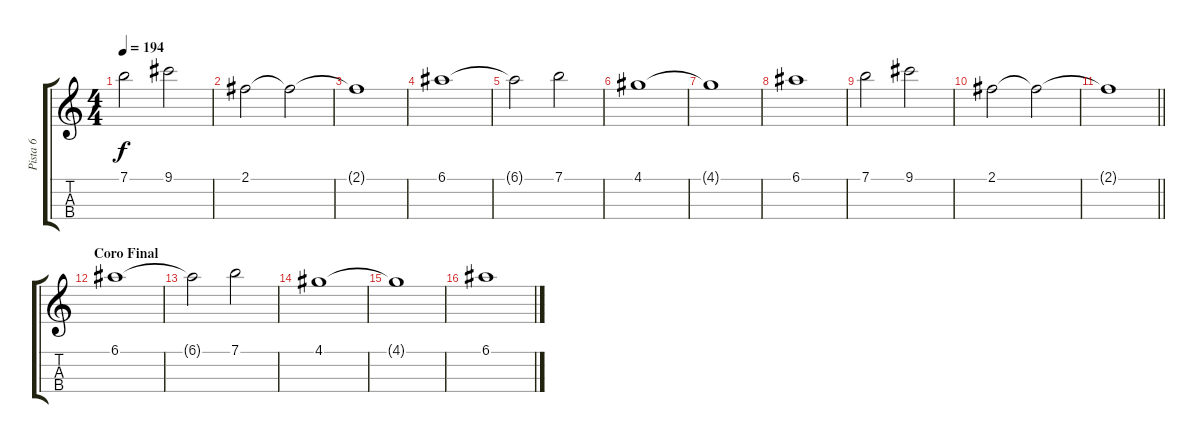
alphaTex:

\track ("Pista 6" "Pista 6") {instrument acousticgrandpiano}
\staff {score tabs}
\tuning (E5 A4 D4 G3) {hide}
\ts (4 4)
\tempo 194
\clef g2
\ks c
7.1.2{dy f} 9.1.2 |
2.1.2 2.1{t}.2 |
2.1{t}.1 |
6.1.1 |
6.1{t}.2 7.1.2 |
4.1.1 |
4.1{t}.1 |
6.1.1 |
7.1.2 9.1.2 |
2.1.2 2.1{t}.2 |
\barLineRight lightlight
2.1{t}.1 |
\section ("" "Coro Final")
6.1.1 |
6.1{t}.2 7.1.2 |
4.1.1 |
4.1{t}.1 |
6.1.1
